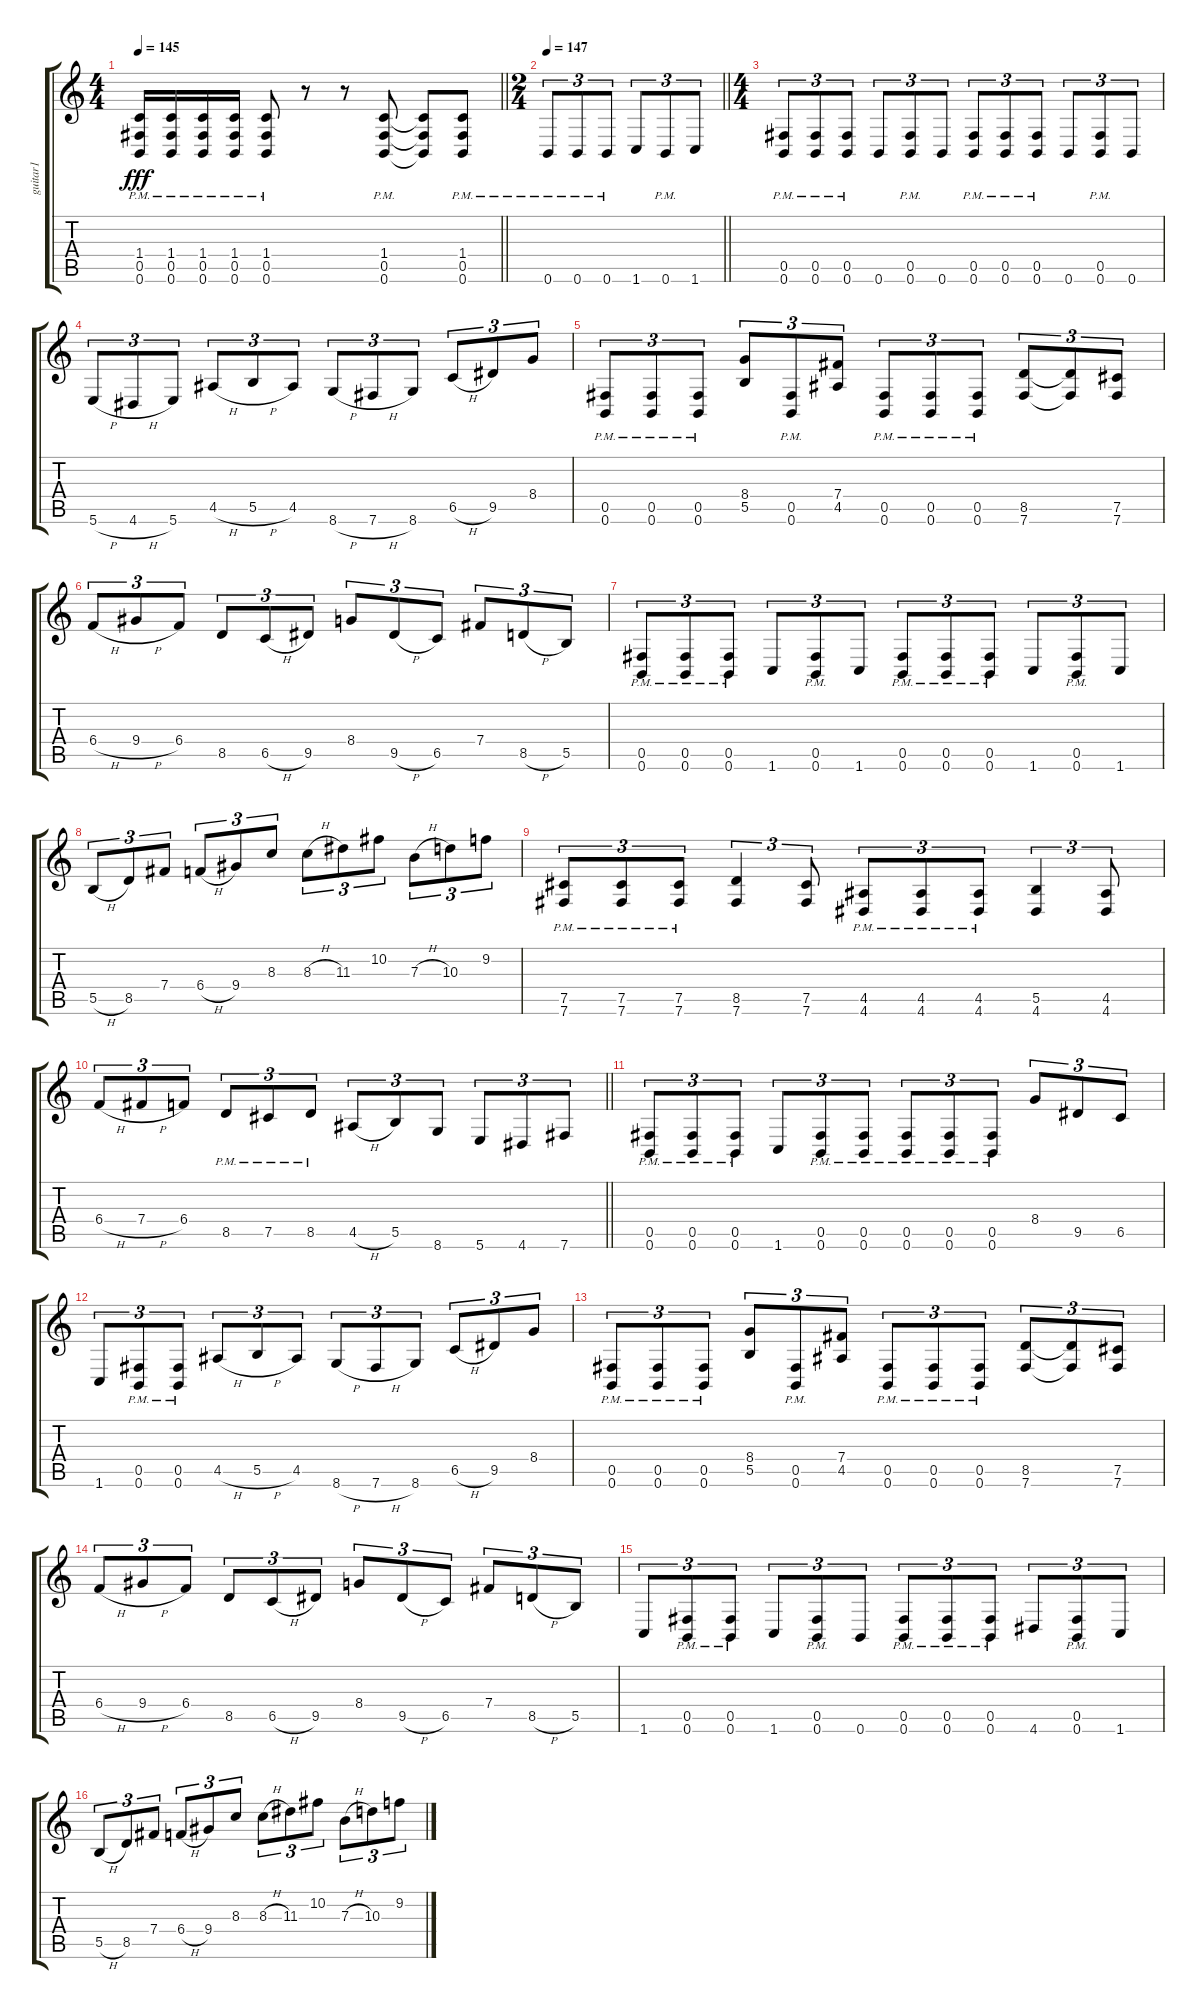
\track ("guitar1" "guitar1") {instrument distortionguitar}
\staff {score tabs}
\tuning (Db4 Ab3 E3 B2 Gb2 B1) {hide}
\ts (4 4)
\tempo 145
\clef g2
\barLineRight lightlight
\ks c
(1.4{pm} 0.5{pm} 0.6{pm}).16{dy fff} (1.4{pm} 0.5{pm} 0.6{pm}).16 (1.4{pm} 0.5{pm} 0.6{pm}).16 (1.4{pm} 0.5{pm} 0.6{pm}).16 (1.4{pm} 0.5{pm} 0.6{pm}).8 r.8 r.8 (1.4{pm} 0.5{pm} 0.6{pm}).8 (1.4{t} 0.5{t} 0.6{t}).8 (1.4{pm} 0.5{pm} 0.6{pm}).8 |
\ts (2 4)
\tempo 147
\barLineRight lightlight
0.6{pm}.8{tu (3 2) instrument electricguitarmuted} 0.6{pm}.8{tu (3 2)} 0.6{pm}.8{tu (3 2)} 1.6.8{tu (3 2)} 0.6{pm}.8{tu (3 2)} 1.6.8{tu (3 2)} |
\ts (4 4)
\section ("" "")
(0.5{pm} 0.6{pm}).8{tu (3 2) instrument distortionguitar} (0.5{pm} 0.6{pm}).8{tu (3 2)} (0.5{pm} 0.6{pm}).8{tu (3 2)} 0.6.8{tu (3 2)} (0.5{pm} 0.6{pm}).8{tu (3 2)} 0.6.8{tu (3 2)} (0.5{pm} 0.6{pm}).8{tu (3 2)} (0.5{pm} 0.6{pm}).8{tu (3 2)} (0.5{pm} 0.6{pm}).8{tu (3 2)} 0.6.8{tu (3 2)} (0.5{pm} 0.6{pm}).8{tu (3 2)} 0.6.8{tu (3 2)} |
5.6{h}.8{tu (3 2)} 4.6{h}.8{tu (3 2)} 5.6.8{tu (3 2)} 4.5{h}.8{tu (3 2)} 5.5{h}.8{tu (3 2)} 4.5.8{tu (3 2)} 8.6{h}.8{tu (3 2)} 7.6{h}.8{tu (3 2)} 8.6.8{tu (3 2)} 6.5{h}.8{tu (3 2)} 9.5.8{tu (3 2)} 8.4.8{tu (3 2)} |
(0.5{pm} 0.6{pm}).8{tu (3 2)} (0.5{pm} 0.6{pm}).8{tu (3 2)} (0.5{pm} 0.6{pm}).8{tu (3 2)} (8.4 5.5).8{tu (3 2)} (0.5{pm} 0.6{pm}).8{tu (3 2)} (7.4 4.5).8{tu (3 2)} (0.5{pm} 0.6{pm}).8{tu (3 2)} (0.5{pm} 0.6{pm}).8{tu (3 2)} (0.5{pm} 0.6{pm}).8{tu (3 2)} (8.5 7.6).8{tu (3 2)} (8.5{t} 7.6{t}).8{tu (3 2)} (7.5 7.6).8{tu (3 2)} |
6.4{h}.8{tu (3 2)} 9.4{h}.8{tu (3 2)} 6.4.8{tu (3 2)} 8.5.8{tu (3 2)} 6.5{h}.8{tu (3 2)} 9.5.8{tu (3 2)} 8.4.8{tu (3 2)} 9.5{h}.8{tu (3 2)} 6.5.8{tu (3 2)} 7.4.8{tu (3 2)} 8.5{h}.8{tu (3 2)} 5.5.8{tu (3 2)} |
(0.5{pm} 0.6{pm}).8{tu (3 2)} (0.5{pm} 0.6{pm}).8{tu (3 2)} (0.5{pm} 0.6{pm}).8{tu (3 2)} 1.6.8{tu (3 2)} (0.5{pm} 0.6{pm}).8{tu (3 2)} 1.6.8{tu (3 2)} (0.5{pm} 0.6{pm}).8{tu (3 2)} (0.5{pm} 0.6{pm}).8{tu (3 2)} (0.5{pm} 0.6{pm}).8{tu (3 2)} 1.6.8{tu (3 2)} (0.5{pm} 0.6{pm}).8{tu (3 2)} 1.6.8{tu (3 2)} |
5.5{h}.8{tu (3 2)} 8.5.8{tu (3 2)} 7.4.8{tu (3 2)} 6.4{h}.8{tu (3 2)} 9.4.8{tu (3 2)} 8.3.8{tu (3 2)} 8.3{h}.8{tu (3 2)} 11.3.8{tu (3 2)} 10.2.8{tu (3 2)} 7.3{h}.8{tu (3 2)} 10.3.8{tu (3 2)} 9.2.8{tu (3 2)} |
(7.5{pm} 7.6{pm}).8{tu (3 2)} (7.5{pm} 7.6{pm}).8{tu (3 2)} (7.5{pm} 7.6{pm}).8{tu (3 2)} (8.5 7.6).4{tu (3 2)} (7.5 7.6).8{tu (3 2)} (4.5{pm} 4.6{pm}).8{tu (3 2)} (4.5{pm} 4.6{pm}).8{tu (3 2)} (4.5{pm} 4.6{pm}).8{tu (3 2)} (5.5 4.6).4{tu (3 2)} (4.5 4.6).8{tu (3 2)} |
\barLineRight lightlight
6.4{h}.8{tu (3 2)} 7.4{h}.8{tu (3 2)} 6.4.8{tu (3 2)} 8.5{pm}.8{tu (3 2)} 7.5{pm}.8{tu (3 2)} 8.5{pm}.8{tu (3 2)} 4.5{h}.8{tu (3 2)} 5.5.8{tu (3 2)} 8.6.8{tu (3 2)} 5.6.8{tu (3 2)} 4.6.8{tu (3 2)} 7.6.8{tu (3 2)} |
\section ("" "")
(0.5{pm} 0.6{pm}).8{tu (3 2)} (0.5{pm} 0.6{pm}).8{tu (3 2)} (0.5{pm} 0.6{pm}).8{tu (3 2)} 1.6.8{tu (3 2)} (0.5{pm} 0.6{pm}).8{tu (3 2)} (0.5{pm} 0.6{pm}).8{tu (3 2)} (0.5{pm} 0.6{pm}).8{tu (3 2)} (0.5{pm} 0.6{pm}).8{tu (3 2)} (0.5{pm} 0.6{pm}).8{tu (3 2)} 8.4.8{tu (3 2)} 9.5.8{tu (3 2)} 6.5.8{tu (3 2)} |
1.6.8{tu (3 2)} (0.5{pm} 0.6{pm}).8{tu (3 2)} (0.5{pm} 0.6{pm}).8{tu (3 2)} 4.5{h}.8{tu (3 2)} 5.5{h}.8{tu (3 2)} 4.5.8{tu (3 2)} 8.6{h}.8{tu (3 2)} 7.6{h}.8{tu (3 2)} 8.6.8{tu (3 2)} 6.5{h}.8{tu (3 2)} 9.5.8{tu (3 2)} 8.4.8{tu (3 2)} |
(0.5{pm} 0.6{pm}).8{tu (3 2)} (0.5{pm} 0.6{pm}).8{tu (3 2)} (0.5{pm} 0.6{pm}).8{tu (3 2)} (8.4 5.5).8{tu (3 2)} (0.5{pm} 0.6{pm}).8{tu (3 2)} (7.4 4.5).8{tu (3 2)} (0.5{pm} 0.6{pm}).8{tu (3 2)} (0.5{pm} 0.6{pm}).8{tu (3 2)} (0.5{pm} 0.6{pm}).8{tu (3 2)} (8.5 7.6).8{tu (3 2)} (8.5{t} 7.6{t}).8{tu (3 2)} (7.5 7.6).8{tu (3 2)} |
6.4{h}.8{tu (3 2)} 9.4{h}.8{tu (3 2)} 6.4.8{tu (3 2)} 8.5.8{tu (3 2)} 6.5{h}.8{tu (3 2)} 9.5.8{tu (3 2)} 8.4.8{tu (3 2)} 9.5{h}.8{tu (3 2)} 6.5.8{tu (3 2)} 7.4.8{tu (3 2)} 8.5{h}.8{tu (3 2)} 5.5.8{tu (3 2)} |
1.6.8{tu (3 2)} (0.5{pm} 0.6{pm}).8{tu (3 2)} (0.5{pm} 0.6{pm}).8{tu (3 2)} 1.6.8{tu (3 2)} (0.5{pm} 0.6{pm}).8{tu (3 2)} 0.6.8{tu (3 2)} (0.5{pm} 0.6{pm}).8{tu (3 2)} (0.5{pm} 0.6{pm}).8{tu (3 2)} (0.5{pm} 0.6{pm}).8{tu (3 2)} 4.6.8{tu (3 2)} (0.5{pm} 0.6{pm}).8{tu (3 2)} 1.6.8{tu (3 2)} |
5.5{h}.8{tu (3 2)} 8.5.8{tu (3 2)} 7.4.8{tu (3 2)} 6.4{h}.8{tu (3 2)} 9.4.8{tu (3 2)} 8.3.8{tu (3 2)} 8.3{h}.8{tu (3 2)} 11.3.8{tu (3 2)} 10.2.8{tu (3 2)} 7.3{h}.8{tu (3 2)} 10.3.8{tu (3 2)} 9.2.8{tu (3 2)}
